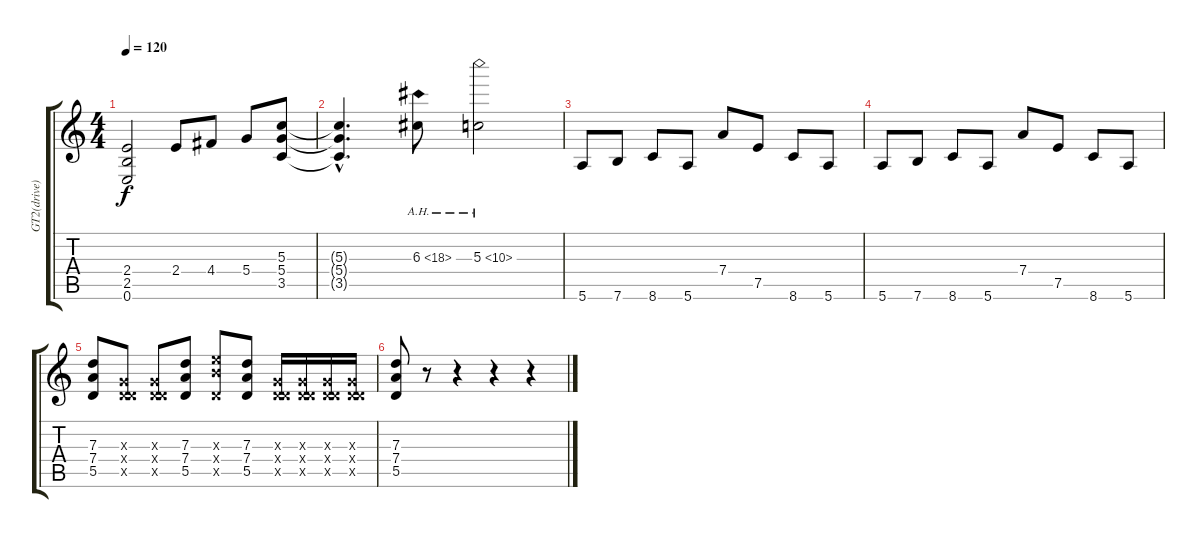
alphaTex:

\track ("GT2(drive)" "GT2(drive)") {instrument distortionguitar}
\staff {score tabs}
\tuning (E4 B3 G3 D3 A2 E2) {hide}
\ts (4 4)
\tempo 120
\clef g2
\ks c
(2.4{t} 2.5{t} 0.6{t}).2{dy f} 2.4.8 4.4.8 5.4.8 (5.3 5.4 3.5).8 |
(5.3{hac t} 5.4{hac t} 3.5{hac t}).4{d} 6.3{ah 12}.8 5.3{ah 5}.2 |
5.6.8 7.6.8 8.6.8 5.6.8 7.4.8 7.5.8 8.6.8 5.6.8 |
5.6.8 7.6.8 8.6.8 5.6.8 7.4.8 7.5.8 8.6.8 5.6.8 |
(7.3 7.4 5.5).8 (0.3{x} 0.4{x} 5.5{x}).8 (0.3{x} 0.4{x} 5.5{x}).8 (7.3 7.4 5.5).8 (9.3{x} 9.4{x} 5.5{x}).8 (7.3 7.4 5.5).8 (0.3{x} 0.4{x} 5.5{x}).16 (0.3{x} 0.4{x} 5.5{x}).16 (0.3{x} 0.4{x} 5.5{x}).16 (0.3{x} 0.4{x} 5.5{x}).16 |
(7.3 7.4 5.5).8 r.8 r.4 r.4 r.4
